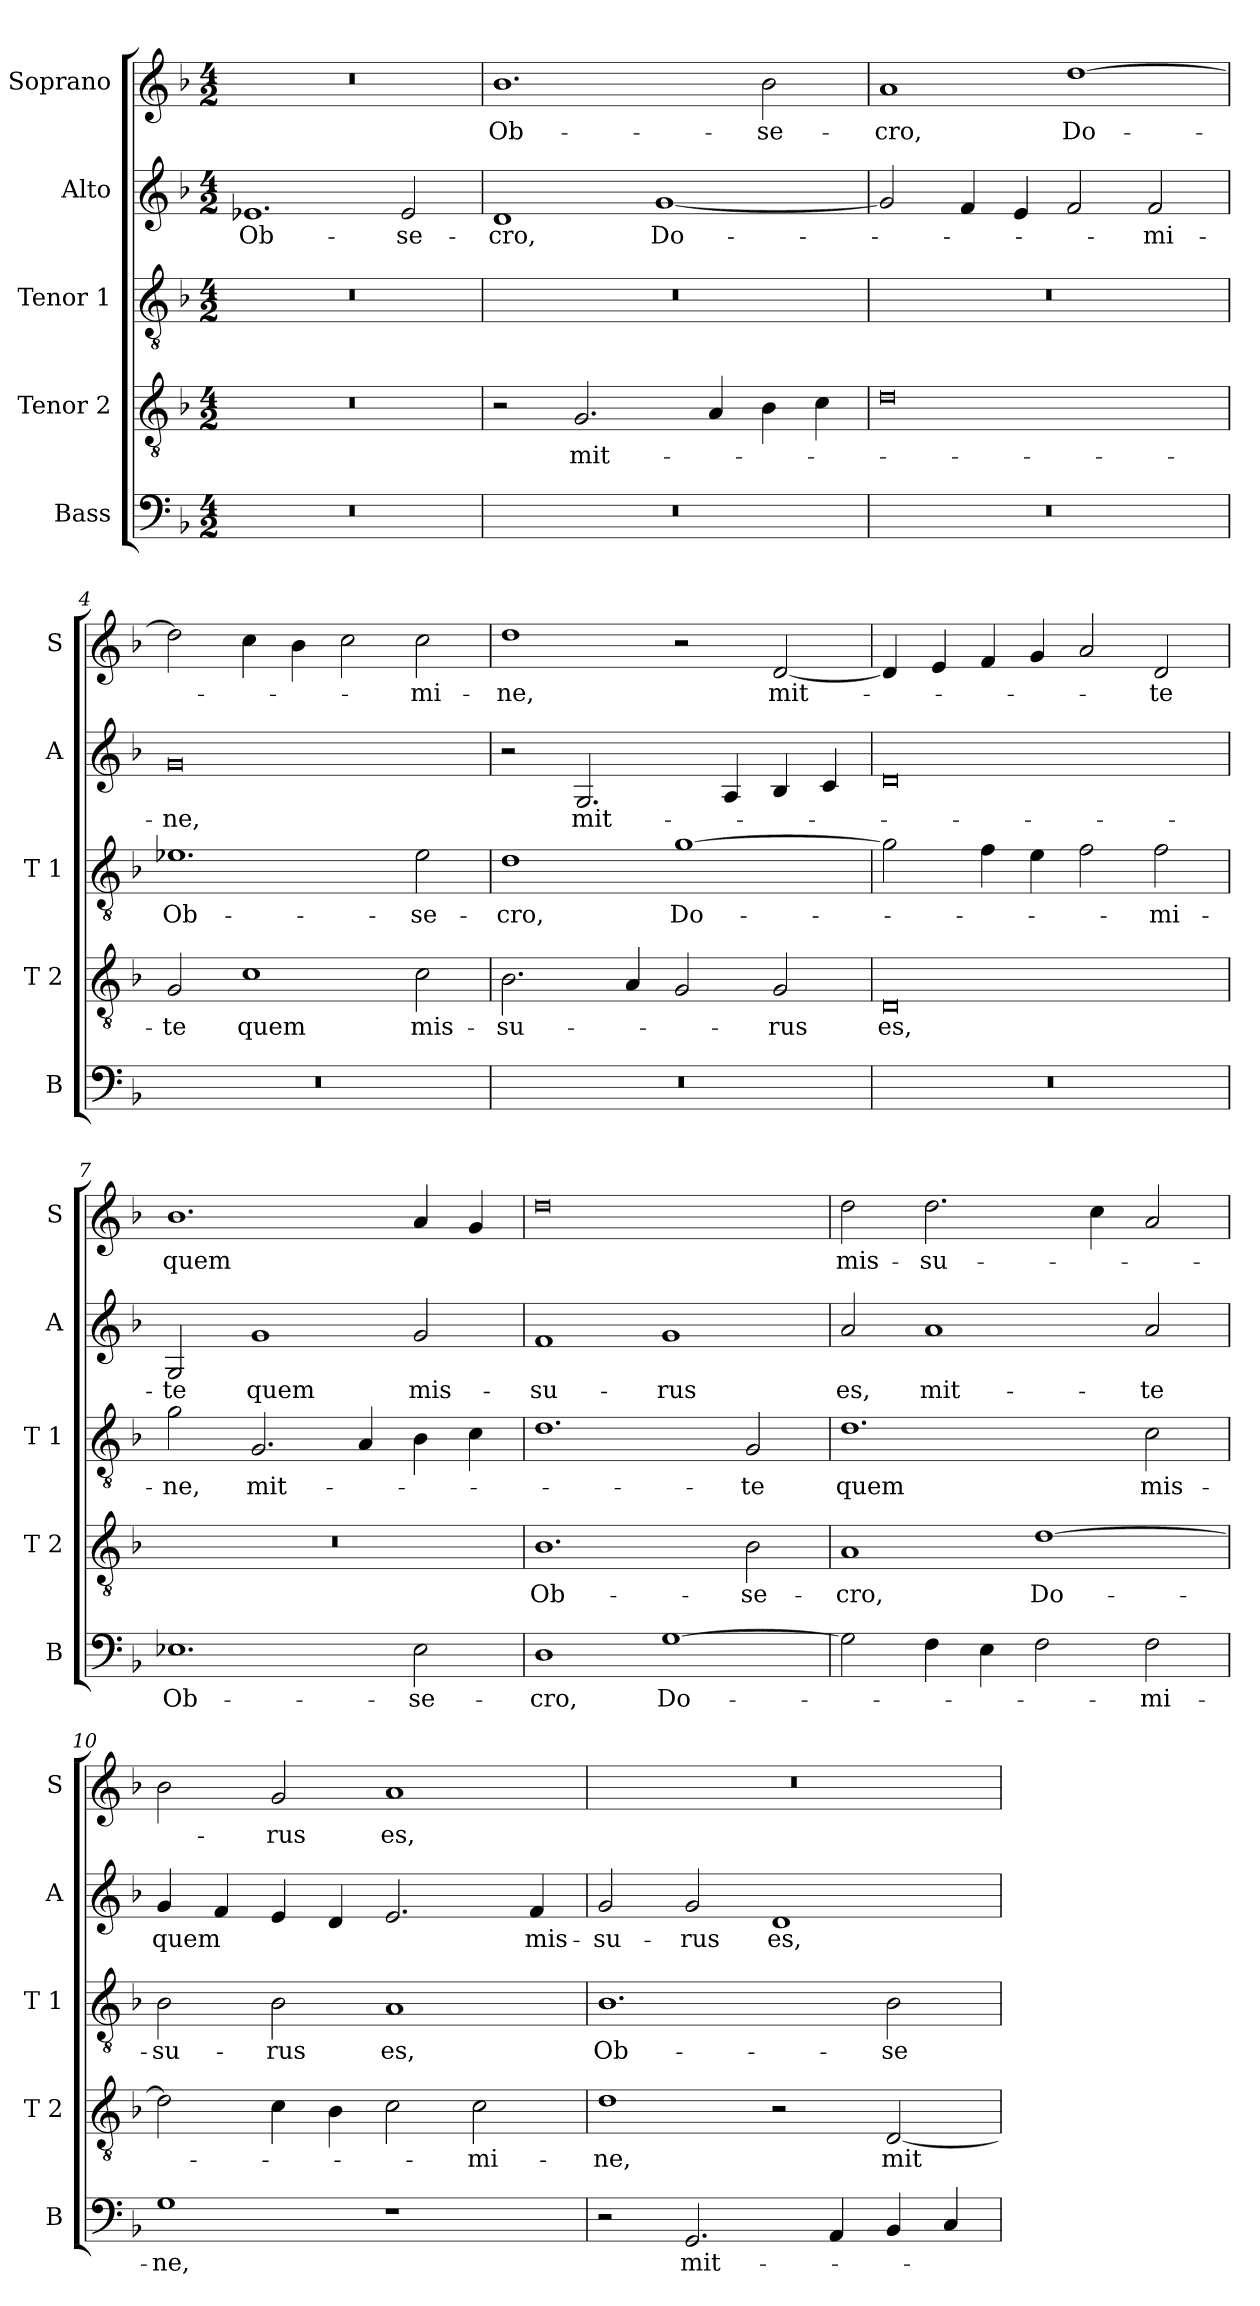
**kern	**text	**kern	**text	**kern	**text	**kern	**text	**kern	**text
*part5	*part5	*part4	*part4	*part3	*part3	*part2	*part2	*part1	*part1
*staff5	*staff5	*staff4	*staff4	*staff3	*staff3	*staff2	*staff2	*staff1	*staff1
*I"Bass	*	*I"Tenor 2	*	*I"Tenor 1	*	*I"Alto	*	*I"Soprano	*
*I'B	*	*I'T 2	*	*I'T 1	*	*I'A	*	*I'S	*
*clefF4	*	*clefGv2	*	*clefGv2	*	*clefG2	*	*clefG2	*
*k[b-]	*	*k[b-]	*	*k[b-]	*	*k[b-]	*	*k[b-]	*
*F:	*	*F:	*	*F:	*	*F:	*	*F:	*
*M4/2	*	*M4/2	*	*M4/2	*	*M4/2	*	*M4/2	*
=1	=1	=1	=1	=1	=1	=1	=1	=1	=1
!	!	!	!	!	!	!	!LO:LY:b	!	!
0r	.	0r	.	0r	.	1.e-X	Ob-	0r	.
!	!	!	!	!	!	!	!LO:LY:b	!	!
.	.	.	.	.	.	2e-/	-se-	.	.
=2	=2	=2	=2	=2	=2	=2	=2	=2	=2
!	!	!	!	!	!	!	!LO:LY:b	!	!LO:LY:b
0r	.	2r	.	0r	.	1d	-cro,	1.b-	Ob-
!	!	!	!LO:LY:b	!	!	!	!	!	!
.	.	2.G/	mit-	.	.	.	.	.	.
!	!	!	!	!	!	!	!LO:LY:b	!	!
.	.	.	.	.	.	[1g	Do-	.	.
.	.	4A/	.	.	.	.	.	.	.
!	!	!	!	!	!	!	!	!	!LO:LY:b
.	.	4B-\	.	.	.	.	.	2b-\	-se-
.	.	4c\	.	.	.	.	.	.	.
=3	=3	=3	=3	=3	=3	=3	=3	=3	=3
!	!	!	!	!	!	!	!	!	!LO:LY:b
0r	.	0d	.	0r	.	2g/]	.	1a	-cro,
.	.	.	.	.	.	4f/	.	.	.
.	.	.	.	.	.	4e/	.	.	.
!	!	!	!	!	!	!	!	!	!LO:LY:b
.	.	.	.	.	.	2f/	.	[1dd	Do-
!	!	!	!	!	!	!	!LO:LY:b	!	!
.	.	.	.	.	.	2f/	-mi-	.	.
!!LO:LB:g=z
=4	=4	=4	=4	=4	=4	=4	=4	=4	=4
!	!	!	!LO:LY:b	!	!LO:LY:b	!	!LO:LY:b	!	!
0r	.	2G/	-te	1.e-X	Ob-	0g	-ne,	2dd\]	.
!	!	!	!LO:LY:b	!	!	!	!	!	!
.	.	1c	quem	.	.	.	.	4cc\	.
.	.	.	.	.	.	.	.	4b-\	.
.	.	.	.	.	.	.	.	2cc\	.
!	!	!	!LO:LY:b	!	!LO:LY:b	!	!	!	!LO:LY:b
.	.	2c\	mis-	2e-\	-se-	.	.	2cc\	-mi-
=5	=5	=5	=5	=5	=5	=5	=5	=5	=5
!	!	!	!LO:LY:b	!	!LO:LY:b	!	!	!	!LO:LY:b
0r	.	2.B-\	-su-	1d	-cro,	2r	.	1dd	-ne,
!	!	!	!	!	!	!	!LO:LY:b	!	!
.	.	.	.	.	.	2.G/	mit-	.	.
.	.	4A/	.	.	.	.	.	.	.
!	!	!	!	!	!LO:LY:b	!	!	!	!
.	.	2G/	.	[1g	Do-	.	.	2r	.
.	.	.	.	.	.	4A/	.	.	.
!	!	!	!LO:LY:b	!	!	!	!	!	!LO:LY:b
.	.	2G/	-rus	.	.	4B-/	.	[2d/	mit-
.	.	.	.	.	.	4c/	.	.	.
=6	=6	=6	=6	=6	=6	=6	=6	=6	=6
!	!	!	!LO:LY:b	!	!	!	!	!	!
0r	.	0D	es,	2g\]	.	0d	.	4d/]	.
.	.	.	.	.	.	.	.	4e/	.
.	.	.	.	4f\	.	.	.	4f/	.
.	.	.	.	4e\	.	.	.	4g/	.
.	.	.	.	2f\	.	.	.	2a/	.
!	!	!	!	!	!LO:LY:b	!	!	!	!LO:LY:b
.	.	.	.	2f\	-mi-	.	.	2d/	-te
=7	=7	=7	=7	=7	=7	=7	=7	=7	=7
!	!LO:LY:b	!	!	!	!LO:LY:b	!	!LO:LY:b	!	!LO:LY:b
1.E-X	Ob-	0r	.	2g\	-ne,	2G/	-te	1.b-	quem
!	!	!	!	!	!LO:LY:b	!	!LO:LY:b	!	!
.	.	.	.	2.G/	mit-	1g	quem	.	.
.	.	.	.	4A/	.	.	.	.	.
!	!LO:LY:b	!	!	!	!	!	!LO:LY:b	!	!
2E-\	-se-	.	.	4B-\	.	2g/	mis-	4a/	.
.	.	.	.	4c\	.	.	.	4g/	.
!!LO:PB:g=z
=8	=8	=8	=8	=8	=8	=8	=8	=8	=8
!	!LO:LY:b	!	!LO:LY:b	!	!	!	!LO:LY:b	!	!
1D	-cro,	1.B-	Ob-	1.d	.	1f	-su-	0dd	.
!	!LO:LY:b	!	!	!	!	!	!LO:LY:b	!	!
[1G	Do-	.	.	.	.	1g	-rus	.	.
!	!	!	!LO:LY:b	!	!LO:LY:b	!	!	!	!
.	.	2B-\	-se-	2G/	-te	.	.	.	.
=9	=9	=9	=9	=9	=9	=9	=9	=9	=9
!	!	!	!LO:LY:b	!	!LO:LY:b	!	!LO:LY:b	!	!LO:LY:b
2G\]	.	1A	-cro,	1.d	quem	2a/	es,	2dd\	mis-
!	!	!	!	!	!	!	!LO:LY:b	!	!LO:LY:b
4F\	.	.	.	.	.	1a	mit-	2.dd\	-su-
4E\	.	.	.	.	.	.	.	.	.
!	!	!	!LO:LY:b	!	!	!	!	!	!
2F\	.	[1d	Do-	.	.	.	.	.	.
.	.	.	.	.	.	.	.	4cc\	.
!	!LO:LY:b	!	!	!	!LO:LY:b	!	!LO:LY:b	!	!
2F\	-mi-	.	.	2c\	mis-	2a/	-te	2a/	.
=10	=10	=10	=10	=10	=10	=10	=10	=10	=10
!	!LO:LY:b	!	!	!	!LO:LY:b	!	!LO:LY:b	!	!
1G	-ne,	2d\]	.	2B-\	-su-	4g/	quem	2b-\	.
.	.	.	.	.	.	4f/	.	.	.
!	!	!	!	!	!LO:LY:b	!	!	!	!LO:LY:b
.	.	4c\	.	2B-\	-rus	4e/	.	2g/	-rus
.	.	4B-\	.	.	.	4d/	.	.	.
!	!	!	!	!	!LO:LY:b	!	!	!	!LO:LY:b
1r	.	2c\	.	1A	es,	2.e/	.	1a	es,
!	!	!	!LO:LY:b	!	!	!	!	!	!
.	.	2c\	-mi-	.	.	.	.	.	.
!	!	!	!	!	!	!	!LO:LY:b	!	!
.	.	.	.	.	.	4f/	mis-	.	.
=11	=11	=11	=11	=11	=11	=11	=11	=11	=11
!	!	!	!LO:LY:b	!	!LO:LY:b	!	!LO:LY:b	!	!
2r	.	1d	-ne,	1.B-	Ob-	2g/	-su-	0r	.
!	!LO:LY:b	!	!	!	!	!	!LO:LY:b	!	!
2.GG/	mit-	.	.	.	.	2g/	-rus	.	.
!	!	!	!	!	!	!	!LO:LY:b	!	!
.	.	2r	.	.	.	1d	es,	.	.
4AA/	.	.	.	.	.	.	.	.	.
!	!	!	!LO:LY:b	!	!LO:LY:b	!	!	!	!
4BB-/	.	[2D/	mit-	2B-\	-se-	.	.	.	.
4C/	.	.	.	.	.	.	.	.	.
=	=	=	=	=	=	=	=	=	=
*-	*-	*-	*-	*-	*-	*-	*-	*-	*-
